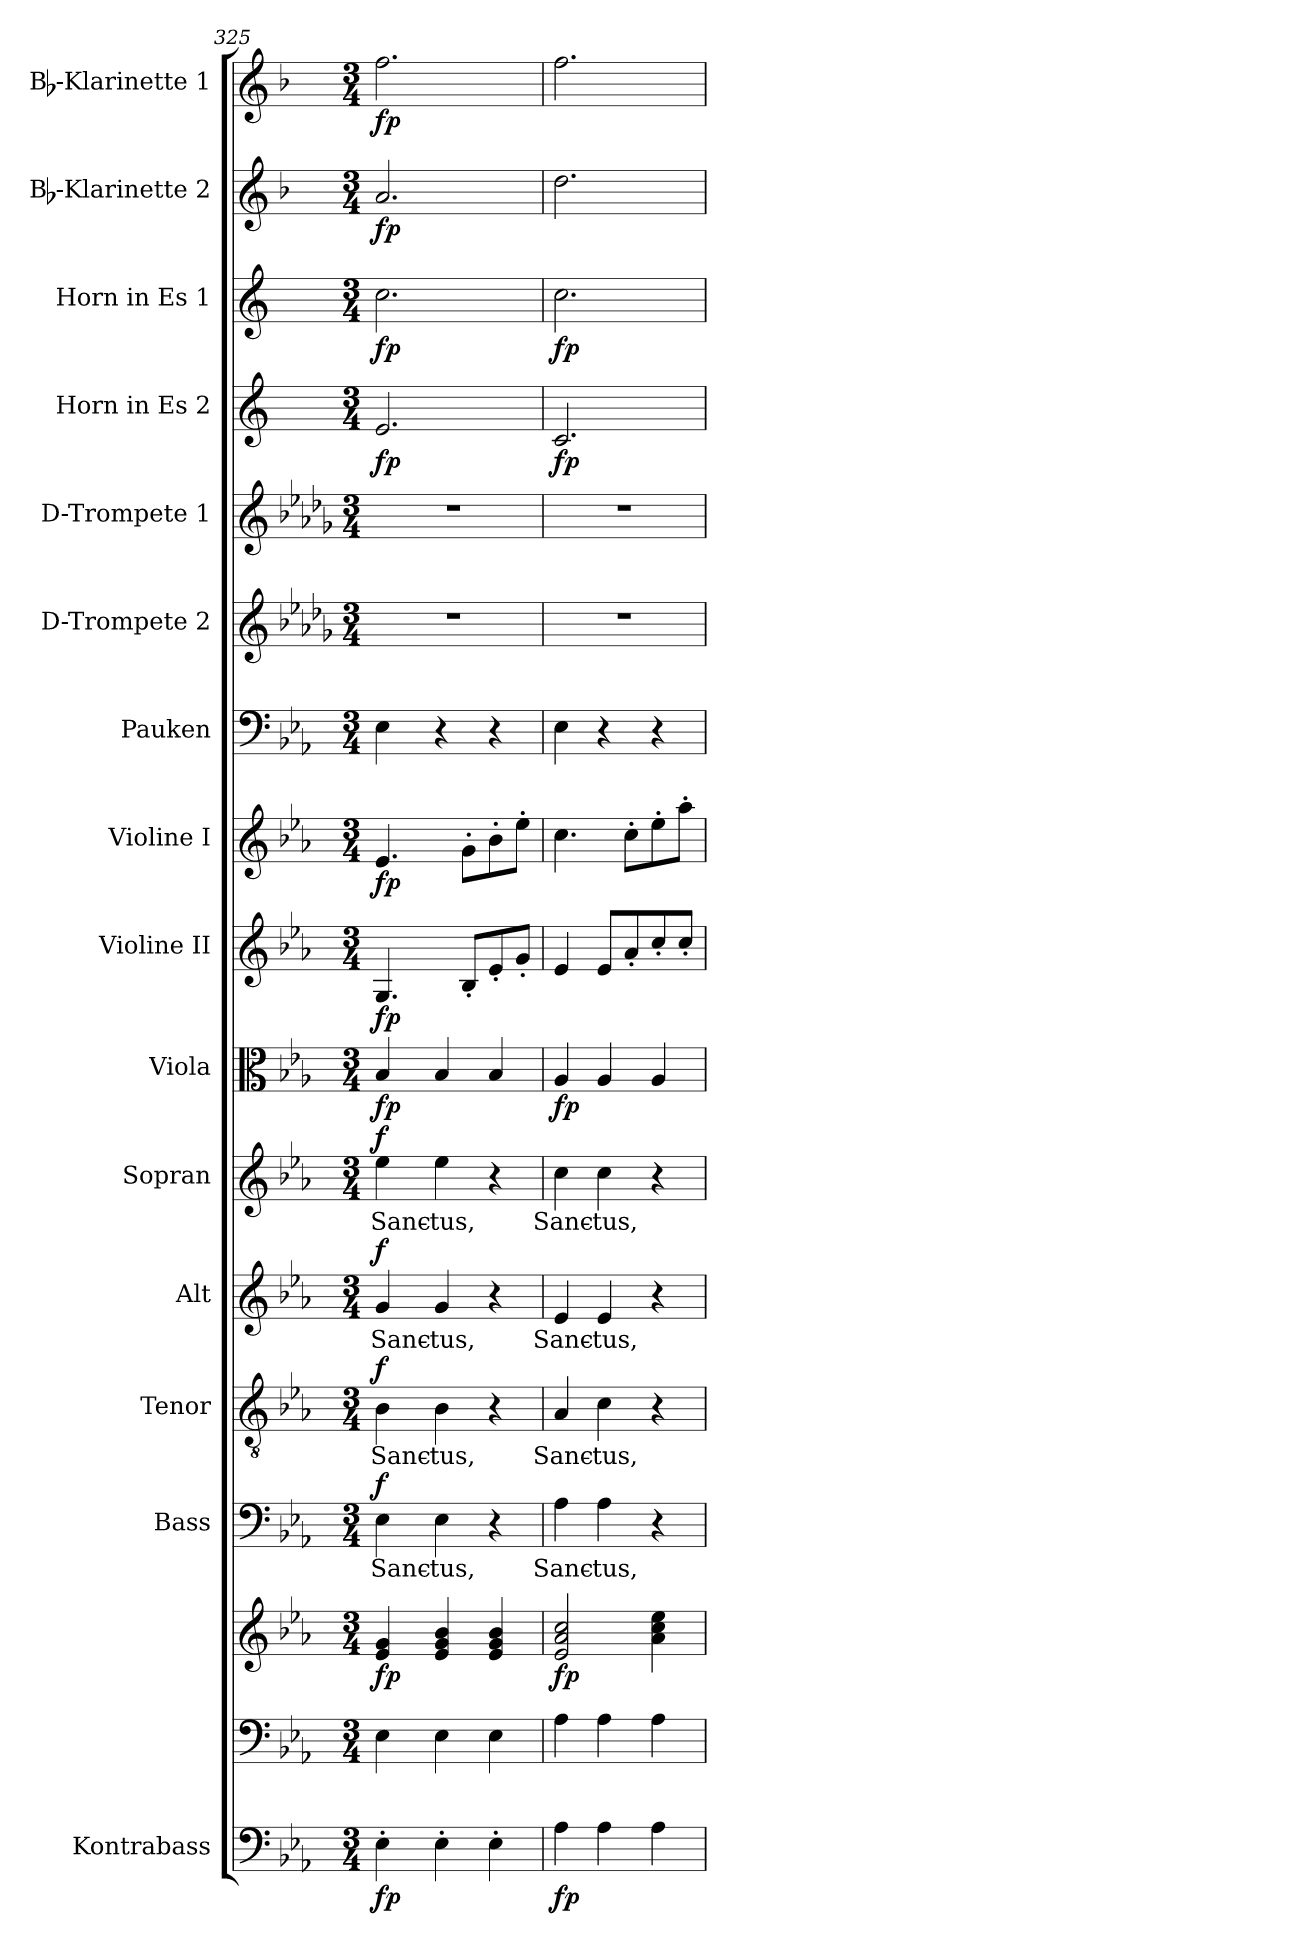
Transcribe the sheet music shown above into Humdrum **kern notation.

**kern	**dynam	**kern	**kern	**dynam	**kern	**text	**dynam	**kern	**text	**dynam	**kern	**text	**dynam	**kern	**text	**dynam	**kern	**dynam	**kern	**dynam	**kern	**dynam	**kern	**kern	**kern	**kern	**dynam	**kern	**dynam	**kern	**dynam	**kern	**dynam
*part16	*part16	*part15	*part15	*part15	*part14	*part14	*part14	*part13	*part13	*part13	*part12	*part12	*part12	*part11	*part11	*part11	*part10	*part10	*part9	*part9	*part8	*part8	*part7	*part6	*part5	*part4	*part4	*part3	*part3	*part2	*part2	*part1	*part1
*staff17	*staff17	*staff16	*staff15	*staff15/16	*staff14	*staff14	*staff14	*staff13	*staff13	*staff13	*staff12	*staff12	*staff12	*staff11	*staff11	*staff11	*staff10	*staff10	*staff9	*staff9	*staff8	*staff8	*staff7	*staff6	*staff5	*staff4	*staff4	*staff3	*staff3	*staff2	*staff2	*staff1	*staff1
*I"Kontrabass	*	*	*	*	*I"Bass	*	*	*I"Tenor	*	*	*I"Alt	*	*	*I"Sopran	*	*	*I"Viola	*	*I"Violine II	*	*I"Violine I	*	*I"Pauken	*I"D-Trompete 2	*I"D-Trompete 1	*I"Horn in Es 2	*	*I"Horn in Es 1	*	*I"Bb-Klarinette 2	*	*I"Bb-Klarinette 1	*
*I'Kb.	*	*	*	*	*I'B.	*	*	*I'T.	*	*	*I'A.	*	*	*I'S.	*	*	*I'Vla.	*	*I'Vl. II	*	*I'Vl. I	*	*I'Pk.	*I'D Trp. 2	*I'D Trp. 1	*	*	*	*	*I'Bb Kl. 2	*	*I'Bb Kl. 1	*
*clefF4	*	*clefF4	*clefG2	*	*clefF4	*	*	*clefGv2	*	*	*clefG2	*	*	*clefG2	*	*	*clefC3	*	*clefG2	*	*clefG2	*	*clefF4	*clefG2	*clefG2	*clefG2	*	*clefG2	*	*clefG2	*	*clefG2	*
*ITrd7c12	*	*	*	*	*	*	*	*	*	*	*	*	*	*	*	*	*	*	*	*	*	*	*	*ITrd-1c-2	*ITrd-1c-2	*ITrd5c9	*	*ITrd5c9	*	*ITrd1c2	*	*ITrd1c2	*
*k[b-e-a-]	*	*k[b-e-a-]	*k[b-e-a-]	*	*k[b-e-a-]	*	*	*k[b-e-a-]	*	*	*k[b-e-a-]	*	*	*k[b-e-a-]	*	*	*k[b-e-a-]	*	*k[b-e-a-]	*	*k[b-e-a-]	*	*k[b-e-a-]	*k[b-e-a-]	*k[b-e-a-]	*k[b-e-a-]	*	*k[b-e-a-]	*	*k[b-e-a-]	*	*k[b-e-a-]	*
*E-:	*	*E-:	*E-:	*	*E-:	*	*	*E-:	*	*	*E-:	*	*	*E-:	*	*	*E-:	*	*E-:	*	*E-:	*	*E-:	*E-:	*E-:	*E-:	*	*E-:	*	*E-:	*	*E-:	*
*M3/4	*	*M3/4	*M3/4	*	*M3/4	*	*	*M3/4	*	*	*M3/4	*	*	*M3/4	*	*	*M3/4	*	*M3/4	*	*M3/4	*	*M3/4	*M3/4	*M3/4	*M3/4	*	*M3/4	*	*M3/4	*	*M3/4	*
=325	=325	=325	=325	=325	=325	=325	=325	=325	=325	=325	=325	=325	=325	=325	=325	=325	=325	=325	=325	=325	=325	=325	=325	=325	=325	=325	=325	=325	=325	=325	=325	=325	=325
!	!LO:DY:b	!	!	!LO:DY:b	!	!LO:LY:b	!LO:DY:a	!	!LO:LY:b	!LO:DY:a	!	!LO:LY:b	!LO:DY:a	!	!LO:LY:b	!LO:DY:a	!	!LO:DY:b	!	!LO:DY:b	!	!LO:DY:b	!	!	!	!	!LO:DY:b	!	!LO:DY:b	!	!LO:DY:b	!	!LO:DY:b
4EE-'>\	fp	4E-\	4e-/ 4g/	fp	4E-\	Sanc-	f	4B-\	Sanc-	f	4g/	Sanc-	f	4ee-\	Sanc-	f	4B-/	fp	4.G/	fp	4.e-/	fp	4E-\	2.r	2.r	2.G/	fp	2.e-\	fp	2.g/	fp	2.ee-\	fp
!	!	!	!	!	!	!LO:LY:b	!	!	!LO:LY:b	!	!	!LO:LY:b	!	!	!LO:LY:b	!	!	!	!	!	!	!	!	!	!	!	!	!	!	!	!	!	!
4EE-'>\	.	4E-\	4e-/ 4g/ 4b-/	.	4E-\	-tus,	.	4B-\	-tus,	.	4g/	-tus,	.	4ee-\	-tus,	.	4B-/	.	.	.	.	.	4r	.	.	.	.	.	.	.	.	.	.
.	.	.	.	.	.	.	.	.	.	.	.	.	.	.	.	.	.	.	8B-'</L	.	8g'>\L	.	.	.	.	.	.	.	.	.	.	.	.
4EE-'>\	.	4E-\	4e-/ 4g/ 4b-/	.	4r	.	.	4r	.	.	4r	.	.	4r	.	.	4B-/	.	8e-'</	.	8b-'>\	.	4r	.	.	.	.	.	.	.	.	.	.
.	.	.	.	.	.	.	.	.	.	.	.	.	.	.	.	.	.	.	8g'</J	.	8ee-'>\J	.	.	.	.	.	.	.	.	.	.	.	.
=326	=326	=326	=326	=326	=326	=326	=326	=326	=326	=326	=326	=326	=326	=326	=326	=326	=326	=326	=326	=326	=326	=326	=326	=326	=326	=326	=326	=326	=326	=326	=326	=326	=326
!	!LO:DY:b	!	!	!LO:DY:b	!	!LO:LY:b	!	!	!LO:LY:b	!	!	!LO:LY:b	!	!	!LO:LY:b	!	!	!LO:DY:b	!	!	!	!	!	!	!	!	!LO:DY:b	!	!LO:DY:b	!	!	!	!
4AA-\	fp	4A-\	2e-/ 2a-/ 2cc/	fp	4A-\	Sanc-	.	4A-/	Sanc-	.	4e-/	Sanc-	.	4cc\	Sanc-	.	4A-/	fp	4e-/	.	4.cc\	.	4E-\	2.r	2.r	2.E-/	fp	2.e-\	fp	2.cc\	.	2.ee-\	.
!	!	!	!	!	!	!LO:LY:b	!	!	!LO:LY:b	!	!	!LO:LY:b	!	!	!LO:LY:b	!	!	!	!	!	!	!	!	!	!	!	!	!	!	!	!	!	!
4AA-\	.	4A-\	.	.	4A-\	-tus,	.	4c\	-tus,	.	4e-/	-tus,	.	4cc\	-tus,	.	4A-/	.	8e-/L	.	.	.	4r	.	.	.	.	.	.	.	.	.	.
.	.	.	.	.	.	.	.	.	.	.	.	.	.	.	.	.	.	.	8a-'</	.	8cc'>\L	.	.	.	.	.	.	.	.	.	.	.	.
4AA-\	.	4A-\	4a-\ 4cc\ 4ee-\	.	4r	.	.	4r	.	.	4r	.	.	4r	.	.	4A-/	.	8cc'</	.	8ee-'>\	.	4r	.	.	.	.	.	.	.	.	.	.
.	.	.	.	.	.	.	.	.	.	.	.	.	.	.	.	.	.	.	8cc'</J	.	8aa-'>\J	.	.	.	.	.	.	.	.	.	.	.	.
=	=	=	=	=	=	=	=	=	=	=	=	=	=	=	=	=	=	=	=	=	=	=	=	=	=	=	=	=	=	=	=	=	=
*-	*-	*-	*-	*-	*-	*-	*-	*-	*-	*-	*-	*-	*-	*-	*-	*-	*-	*-	*-	*-	*-	*-	*-	*-	*-	*-	*-	*-	*-	*-	*-	*-	*-
